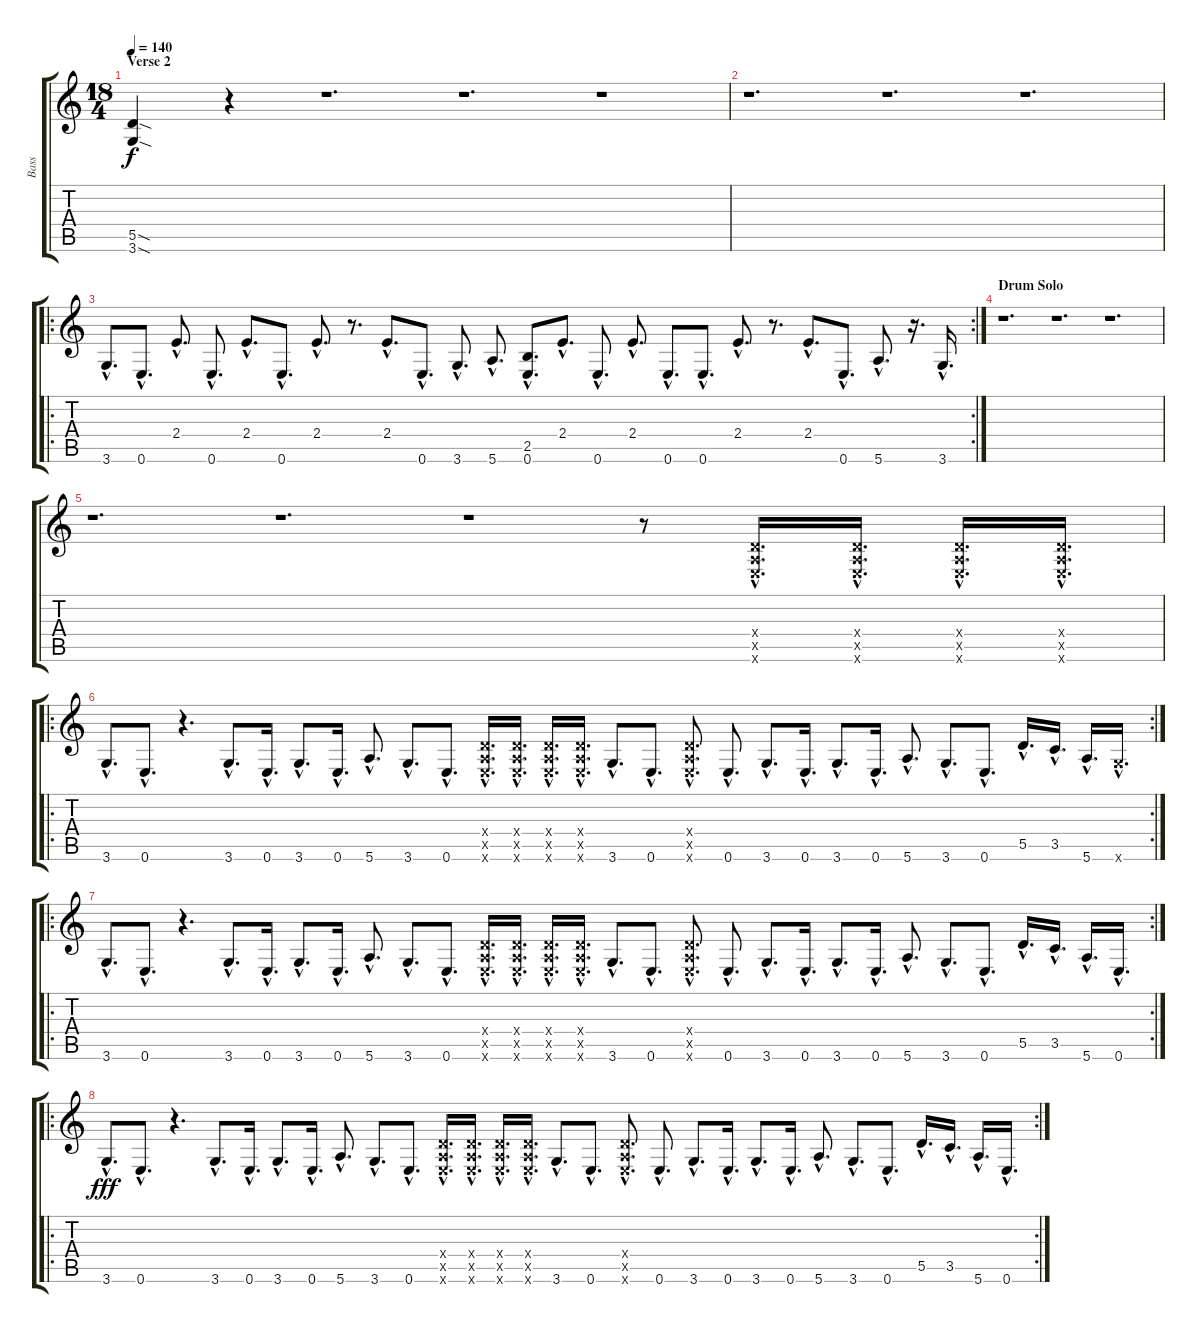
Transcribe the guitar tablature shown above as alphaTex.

\track ("Bass" "Bass") {instrument electricbassfinger}
\staff {score tabs}
\tuning (E4 B3 G3 D3 A2 E2) {hide}
\ts (18 4)
\section ("" "Verse 2")
\tempo 140
\clef g2
\ks c
(5.5{sod} 3.6{sod}).4{dy f} r.4 r.1{d} r.1{d} r.1 |
r.1{d} r.1{d} r.1{d} |
\ro
\rc 2
3.6{hac}.8{d} 0.6{hac}.8{d} 2.4{hac}.8{d} 0.6{hac}.8{d} 2.4{hac}.8{d} 0.6{hac}.8{d} 2.4{hac}.8{d} r.8{d} 2.4{hac}.8{d} 0.6{hac}.8{d} 3.6{hac}.8{d} 5.6{hac}.8{d} (2.5{hac} 0.6{hac}).8{d} 2.4{hac}.8{d} 0.6{hac}.8{d} 2.4{hac}.8{d} 0.6{hac}.8{d} 0.6{hac}.8{d} 2.4{hac}.8{d} r.8{d} 2.4{hac}.8{d} 0.6{hac}.8{d} 5.6{hac}.8{d} r.16{d} 3.6{hac}.16{d} |
\section ("" "Drum Solo")
r.1{d} r.1{d} r.1{d} |
r.1{d} r.1{d} r.1 r.8 (0.4{hac x} 0.5{hac x} 0.6{hac x}).16{d} (0.4{hac x} 0.5{hac x} 0.6{hac x}).16{d} (0.4{hac x} 0.5{hac x} 0.6{hac x}).16{d} (0.4{hac x} 0.5{hac x} 0.6{hac x}).16{d} |
\ro
\rc 2
3.6{hac}.8{d instrument electricbasspick} 0.6{hac}.8{d} r.4{d} 3.6{hac}.8{d} 0.6{hac}.16{d} 3.6{hac}.8{d} 0.6{hac}.16{d} 5.6{hac}.8{d} 3.6{hac}.8{d} 0.6{hac}.8{d} (0.4{hac x} 0.5{hac x} 0.6{hac x}).16{d} (0.4{hac x} 0.5{hac x} 0.6{hac x}).16{d} (0.4{hac x} 0.5{hac x} 0.6{hac x}).16{d} (0.4{hac x} 0.5{hac x} 0.6{hac x}).16{d} 3.6{hac}.8{d} 0.6{hac}.8{d} (0.4{hac x} 0.5{hac x} 0.6{hac x}).8{d} 0.6{hac}.8{d} 3.6{hac}.8{d} 0.6{hac}.16{d} 3.6{hac}.8{d} 0.6{hac}.16{d} 5.6{hac}.8{d} 3.6{hac}.8{d} 0.6{hac}.8{d} 5.5{hac}.16{d} 3.5{hac}.16{d} 5.6{hac}.16{d} 3.6{hac x}.16{d} |
\ro
\rc 2
3.6{hac}.8{d instrument electricbasspick} 0.6{hac}.8{d} r.4{d} 3.6{hac}.8{d} 0.6{hac}.16{d} 3.6{hac}.8{d} 0.6{hac}.16{d} 5.6{hac}.8{d} 3.6{hac}.8{d} 0.6{hac}.8{d} (0.4{hac x} 0.5{hac x} 0.6{hac x}).16{d} (0.4{hac x} 0.5{hac x} 0.6{hac x}).16{d} (0.4{hac x} 0.5{hac x} 0.6{hac x}).16{d} (0.4{hac x} 0.5{hac x} 0.6{hac x}).16{d} 3.6{hac}.8{d} 0.6{hac}.8{d} (0.4{hac x} 0.5{hac x} 0.6{hac x}).8{d} 0.6{hac}.8{d} 3.6{hac}.8{d} 0.6{hac}.16{d} 3.6{hac}.8{d} 0.6{hac}.16{d} 5.6{hac}.8{d} 3.6{hac}.8{d} 0.6{hac}.8{d} 5.5{hac}.16{d} 3.5{hac}.16{d} 5.6{hac}.16{d} 0.6{hac}.16{d} |
\ro
\rc 2
3.6{hac}.8{d dy fff instrument electricbasspick} 0.6{hac}.8{d} r.4{d} 3.6{hac}.8{d} 0.6{hac}.16{d} 3.6{hac}.8{d} 0.6{hac}.16{d} 5.6{hac}.8{d} 3.6{hac}.8{d} 0.6{hac}.8{d} (0.4{hac x} 0.5{hac x} 0.6{hac x}).16{d} (0.4{hac x} 0.5{hac x} 0.6{hac x}).16{d} (0.4{hac x} 0.5{hac x} 0.6{hac x}).16{d} (0.4{hac x} 0.5{hac x} 0.6{hac x}).16{d} 3.6{hac}.8{d} 0.6{hac}.8{d} (0.4{hac x} 0.5{hac x} 0.6{hac x}).8{d} 0.6{hac}.8{d} 3.6{hac}.8{d} 0.6{hac}.16{d} 3.6{hac}.8{d} 0.6{hac}.16{d} 5.6{hac}.8{d} 3.6{hac}.8{d} 0.6{hac}.8{d} 5.5{hac}.16{d} 3.5{hac}.16{d} 5.6{hac}.16{d} 0.6{hac}.16{d}
